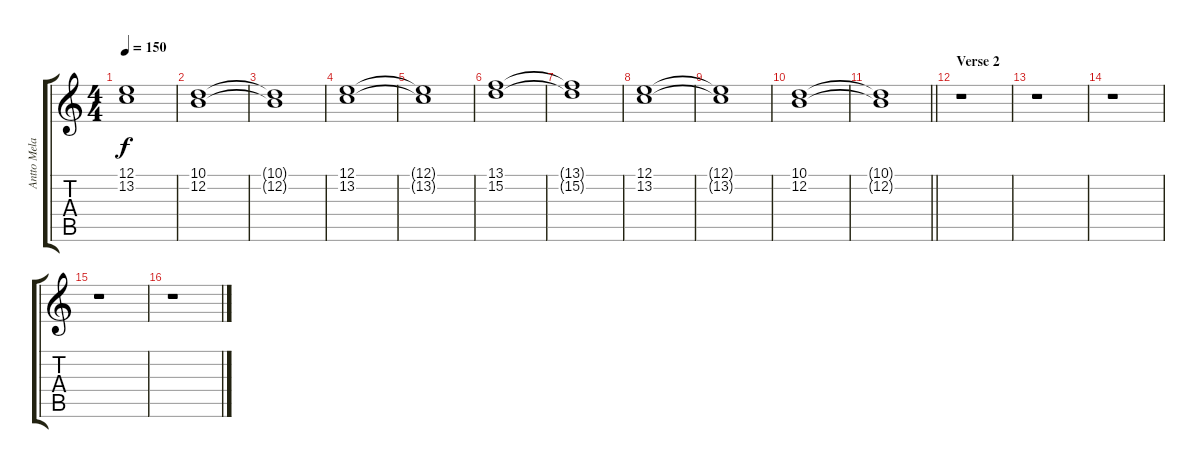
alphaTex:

\track ("Antto Melasniemi (Keyboard)" "Antto Mela") {instrument synthvoice}
\staff {score tabs}
\tuning (E4 B3 G3 D3 A2 E2) {hide}
\ts (4 4)
\tempo 150
\clef g2
\ks c
(12.1{t} 13.2{t}).1{dy f} |
(10.1 12.2).1 |
(10.1{t} 12.2{t}).1 |
(12.1 13.2).1 |
(12.1{t} 13.2{t}).1 |
(13.1 15.2).1 |
(13.1{t} 15.2{t}).1 |
(12.1 13.2).1 |
(12.1{t} 13.2{t}).1 |
(10.1 12.2).1 |
\barLineRight lightlight
(10.1{t} 12.2{t}).1 |
\section ("" "Verse 2")
r.1 |
r.1 |
r.1 |
r.1 |
r.1
